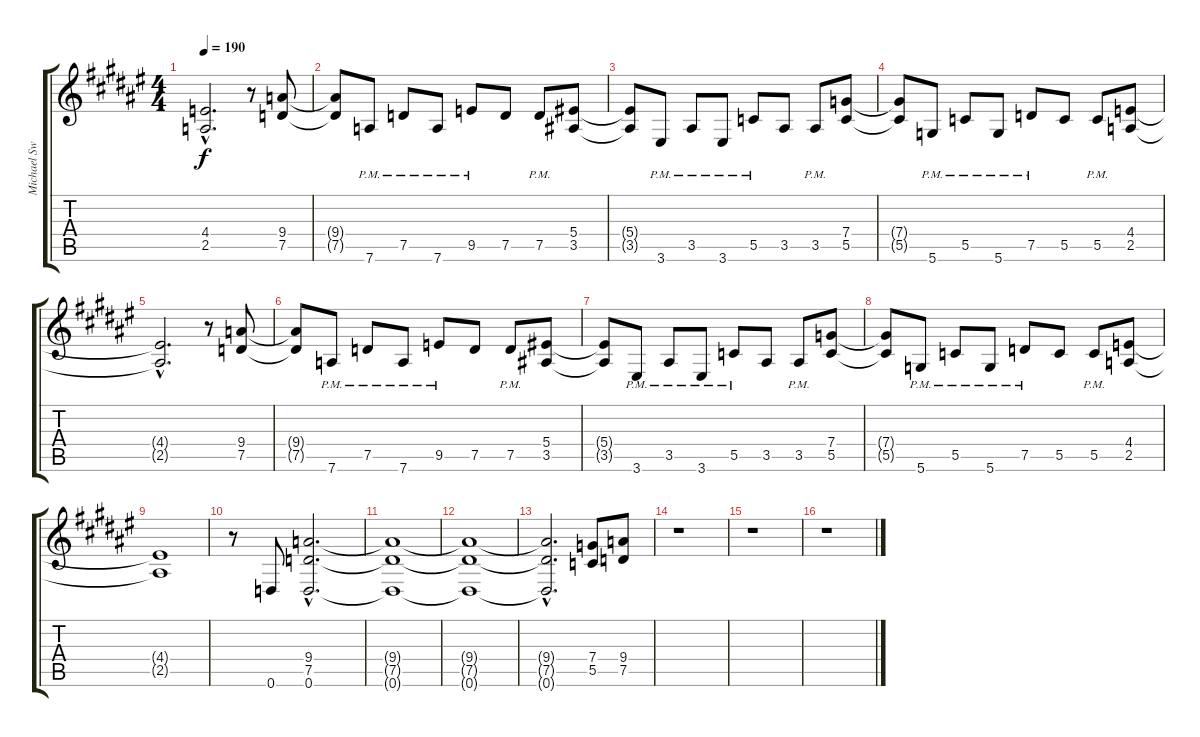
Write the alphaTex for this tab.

\track ("Michael Sweet" "Michael Sw") {instrument overdrivenguitar}
\staff {score tabs}
\tuning (D4 A3 F3 C3 G2 D2) {hide}
\ts (4 4)
\tempo 190
\clef g2
\ks d#minor
(4.4{hac t} 2.5{hac t}).2{d dy f} r.8 (9.4 7.5).8 |
(9.4{t} 7.5{t}).8 7.6{pm}.8 7.5{pm}.8 7.6{pm}.8 9.5{pm}.8 7.5.8 7.5{pm}.8 (5.4 3.5).8 |
(5.4{t} 3.5{t}).8 3.6{pm}.8 3.5{pm}.8 3.6{pm}.8 5.5{pm}.8 3.5.8 3.5{pm}.8 (7.4 5.5).8 |
(7.4{t} 5.5{t}).8 5.6{pm}.8 5.5{pm}.8 5.6{pm}.8 7.5{pm}.8 5.5.8 5.5{pm}.8 (4.4 2.5).8 |
(4.4{hac t} 2.5{hac t}).2{d} r.8 (9.4 7.5).8 |
(9.4{t} 7.5{t}).8 7.6{pm}.8 7.5{pm}.8 7.6{pm}.8 9.5{pm}.8 7.5.8 7.5{pm}.8 (5.4 3.5).8 |
(5.4{t} 3.5{t}).8 3.6{pm}.8 3.5{pm}.8 3.6{pm}.8 5.5{pm}.8 3.5.8 3.5{pm}.8 (7.4 5.5).8 |
(7.4{t} 5.5{t}).8 5.6{pm}.8 5.5{pm}.8 5.6{pm}.8 7.5{pm}.8 5.5.8 5.5{pm}.8 (4.4 2.5).8 |
(4.4{t} 2.5{t}).1 |
r.8 0.6.8 (9.4{hac} 7.5{hac} 0.6{hac}).2{d} |
(9.4{t} 7.5{t} 0.6{t}).1 |
(9.4{t} 7.5{t} 0.6{t}).1 |
(9.4{hac t} 7.5{hac t} 0.6{hac t}).2{d} (7.4 5.5).8 (9.4 7.5).8 |
r.1 |
r.1 |
r.1
